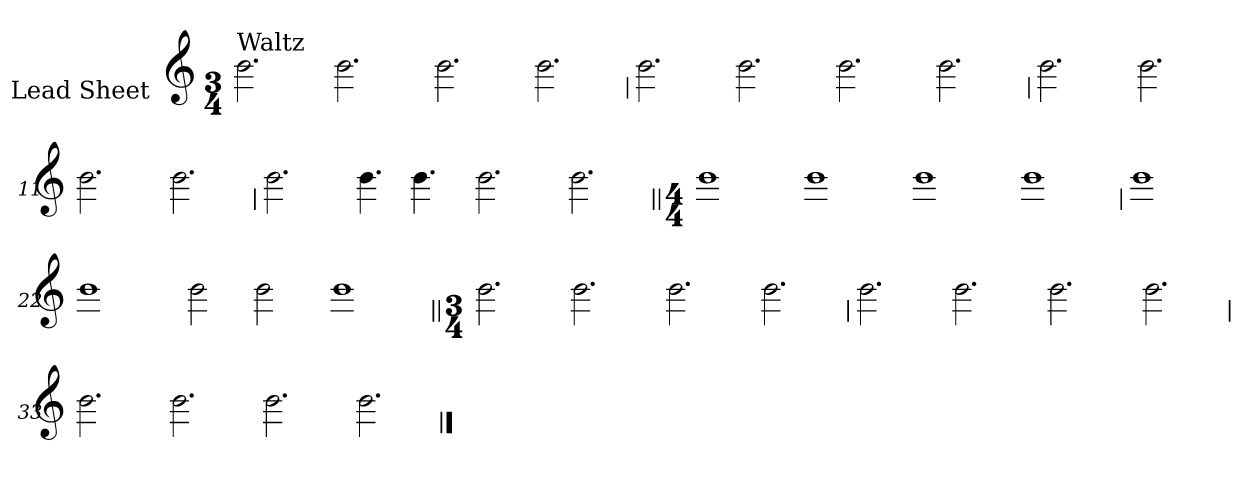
**kern
*part1
*staff1
*I"Lead Sheet
*stria0
*clefG2
*k[]
*C:
*M3/4
=1||
!LO:TX:a:t=Waltz
2.b
=2-
2.b
=3-
2.b
=4-
2.b
!!LO:LB:g=z
=5
2.b
=6-
2.b
=7-
2.b
=8-
2.b
!!LO:LB:g=z
=9
2.b
=10-
2.b
=11-
2.b
=12-
2.b
!!LO:LB:g=z
=13
2.b
=14-
4.b
4.b
=15-
2.b
=16-
2.b
!!LO:LB:g=z
=17||
*M4/4
1b
=18-
1b
=19-
1b
=20-
1b
!!LO:LB:g=z
=21
1b
=22-
1b
=23-
2b
2b
=24-
1b
!!LO:LB:g=z
=25||
*M3/4
2.b
=26-
2.b
=27-
2.b
=28-
2.b
!!LO:LB:g=z
=29
2.b
=30-
2.b
=31-
2.b
=32-
2.b
!!LO:LB:g=z
=33
2.b
=34-
2.b
=35-
2.b
=36-
2.b
==
*-
